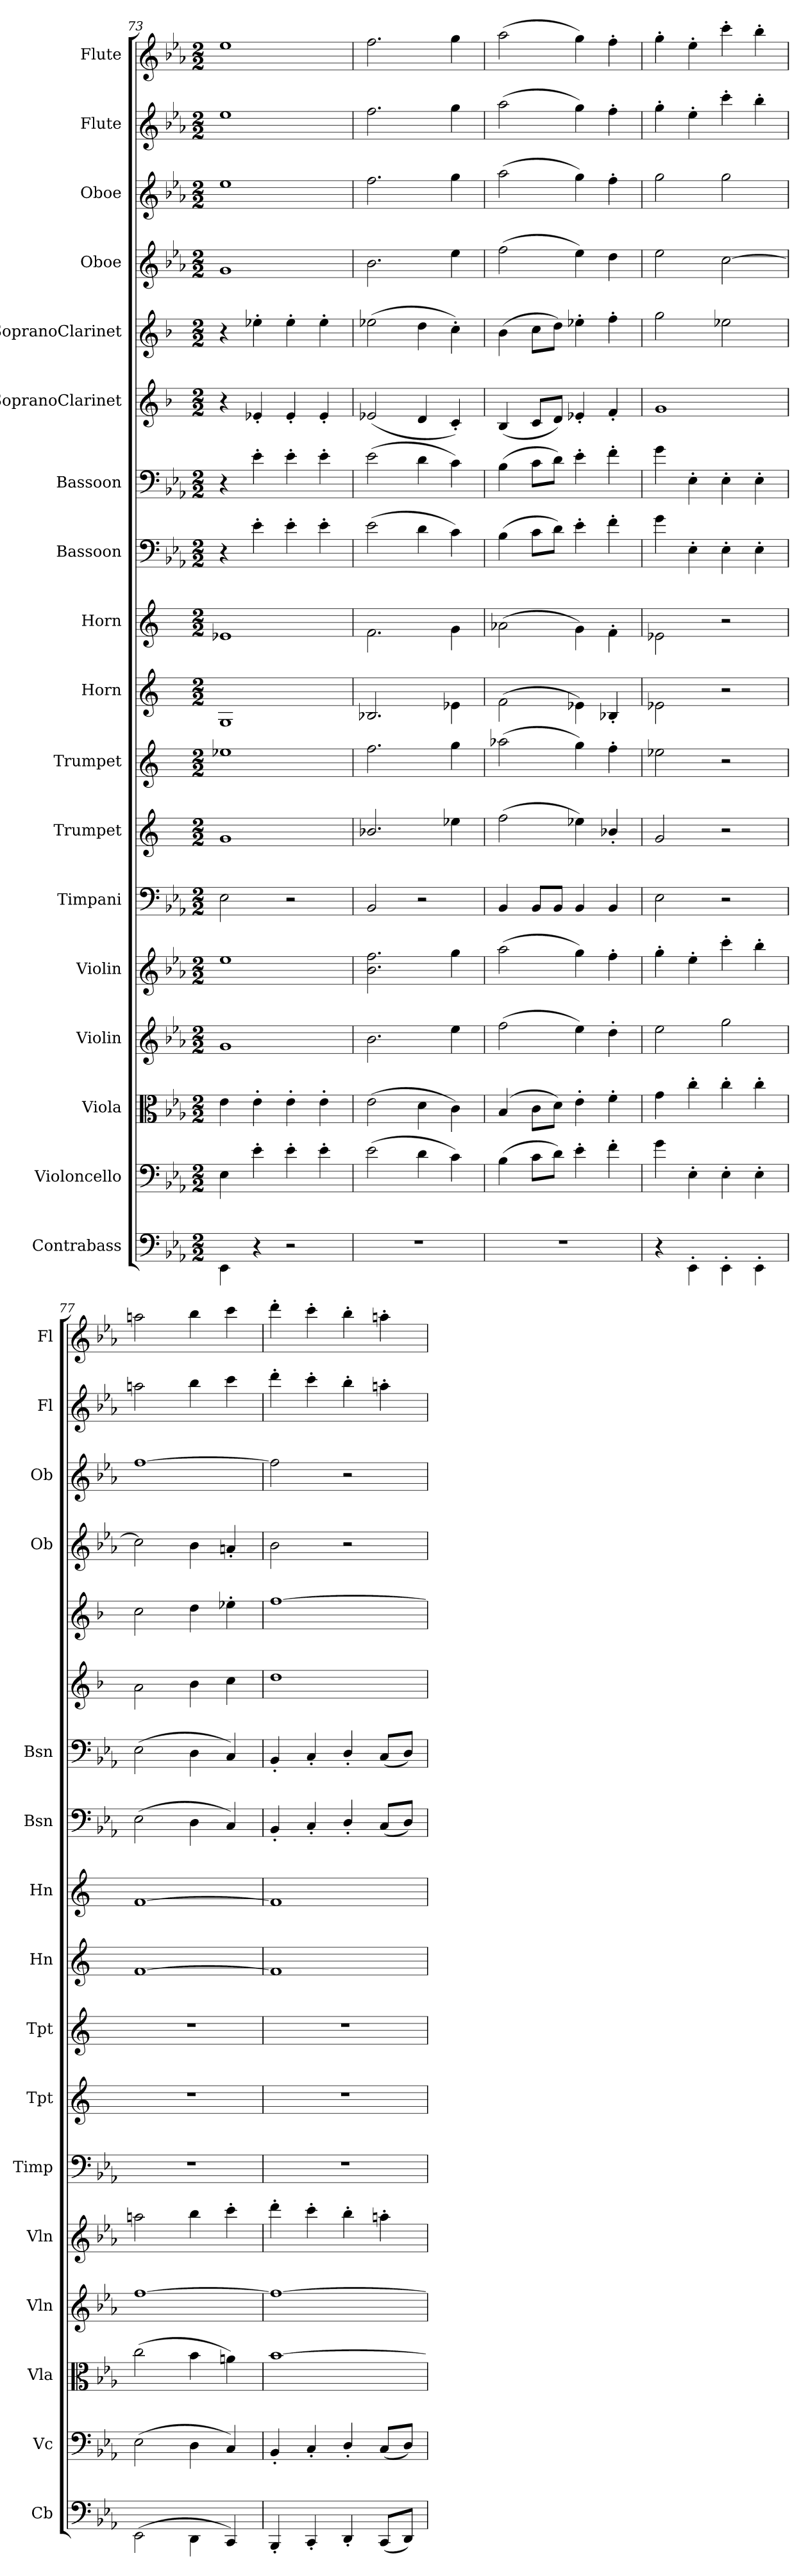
**kern	**kern	**kern	**kern	**kern	**kern	**kern	**kern	**kern	**kern	**kern	**kern	**kern	**kern	**kern	**kern	**kern	**kern
*part18	*part17	*part16	*part15	*part14	*part13	*part12	*part11	*part10	*part9	*part8	*part7	*part6	*part5	*part4	*part3	*part2	*part1
*staff18	*staff17	*staff16	*staff15	*staff14	*staff13	*staff12	*staff11	*staff10	*staff9	*staff8	*staff7	*staff6	*staff5	*staff4	*staff3	*staff2	*staff1
*I"Contrabass	*I"Violoncello	*I"Viola	*I"Violin	*I"Violin	*I"Timpani	*I"Trumpet	*I"Trumpet	*I"Horn	*I"Horn	*I"Bassoon	*I"Bassoon	*I"SopranoClarinet	*I"SopranoClarinet	*I"Oboe	*I"Oboe	*I"Flute	*I"Flute
*I'Cb	*I'Vc	*I'Vla	*I'Vln	*I'Vln	*I'Timp	*I'Tpt	*I'Tpt	*I'Hn	*I'Hn	*I'Bsn	*I'Bsn	*	*	*I'Ob	*I'Ob	*I'Fl	*I'Fl
*clefF4	*clefF4	*clefC3	*clefG2	*clefG2	*clefF4	*clefG2	*clefG2	*clefG2	*clefG2	*clefF4	*clefF4	*clefG2	*clefG2	*clefG2	*clefG2	*clefG2	*clefG2
*k[b-e-a-]	*k[b-e-a-]	*k[b-e-a-]	*k[b-e-a-]	*k[b-e-a-]	*k[b-e-a-]	*k[]	*k[]	*k[]	*k[]	*k[b-e-a-]	*k[b-e-a-]	*k[b-]	*k[b-]	*k[b-e-a-]	*k[b-e-a-]	*k[b-e-a-]	*k[b-e-a-]
*M2/2	*M2/2	*M2/2	*M2/2	*M2/2	*M2/2	*M2/2	*M2/2	*M2/2	*M2/2	*M2/2	*M2/2	*M2/2	*M2/2	*M2/2	*M2/2	*M2/2	*M2/2
=73	=73	=73	=73	=73	=73	=73	=73	=73	=73	=73	=73	=73	=73	=73	=73	=73	=73
4EE-\	4E-\	4e-\	1g/	1ee-\	2E-\	1g/	1ee-X\	1G/	1e-X\	4r	4r	4r	4r	1g/	1ee-\	1ee-\	1ee-\
4r	4e-'\	4e-'\	.	.	.	.	.	.	.	4e-'\	4e-'\	4e-X'/	4ee-X'\	.	.	.	.
2r	4e-'\	4e-'\	.	.	2r	.	.	.	.	4e-'\	4e-'\	4e-'/	4ee-'\	.	.	.	.
.	4e-'\	4e-'\	.	.	.	.	.	.	.	4e-'\	4e-'\	4e-'/	4ee-'\	.	.	.	.
=74	=74	=74	=74	=74	=74	=74	=74	=74	=74	=74	=74	=74	=74	=74	=74	=74	=74
1r	(2e-\	(2e-\	2.b-\	2.b-\ 2.ff\	2BB-/	2.b-X/	2.ff\	2.B-X/	2.f\	(2e-\	(2e-\	(2e-X/	(2ee-X\	2.b-\	2.ff\	2.ff\	2.ff\
.	4d\	4d\	.	.	2r	.	.	.	.	4d\	4d\	4d/	4dd\	.	.	.	.
.	4c\)	4c\)	4ee-\	4gg\	.	4ee-X\	4gg\	4e-X\	4g\	4c\)	4c\)	4c'/)	4cc'\)	4ee-\	4gg\	4gg\	4gg\
=75	=75	=75	=75	=75	=75	=75	=75	=75	=75	=75	=75	=75	=75	=75	=75	=75	=75
1r	(4B-\	(4B-/	(2ff\	(2aa-\	4BB-/	(2ff\	(2aa-X\	(2f\	(2a-X\	(4B-\	(4B-\	(4B-/	(4b-\	(2ff\	(2aa-\	(2aa-\	(2aa-\
.	8c\L	8c\L	.	.	8BB-/L	.	.	.	.	8c\L	8c\L	8c/L	8cc\L	.	.	.	.
.	8d\J)	8d\J)	.	.	8BB-/J	.	.	.	.	8d\J)	8d\J)	8d/J)	8dd\J)	.	.	.	.
.	4e-'\	4e-'\	4ee-\)	4gg\)	4BB-/	4ee-X\)	4gg\)	4e-X\)	4g\)	4e-'\	4e-'\	4e-X'/	4ee-X'\	4ee-\)	4gg\)	4gg\)	4gg\)
.	4f'\	4f'\	4dd'\	4ff'\	4BB-/	4b-X'/	4ff'\	4B-X'/	4f'\	4f'\	4f'\	4f'/	4ff'\	4dd\	4ff'\	4ff'\	4ff'\
=76	=76	=76	=76	=76	=76	=76	=76	=76	=76	=76	=76	=76	=76	=76	=76	=76	=76
4r	4g\	4g\	2ee-\	4gg'\	2E-\	2g/	2ee-X\	2e-X\	2e-X\	4g\	4g\	1g/	2gg\	2ee-\	2gg\	4gg'\	4gg'\
4EE-'\	4E-'\	4cc'\	.	4ee-'\	.	.	.	.	.	4E-'\	4E-'\	.	.	.	.	4ee-'\	4ee-'\
4EE-'\	4E-'\	4cc'\	2gg\	4ccc'\	2r	2r	2r	2r	2r	4E-'\	4E-'\	.	2ee-X\	[2cc\	2gg\	4ccc'\	4ccc'\
4EE-'\	4E-'\	4cc'\	.	4bb-'\	.	.	.	.	.	4E-'\	4E-'\	.	.	.	.	4bb-'\	4bb-'\
=77	=77	=77	=77	=77	=77	=77	=77	=77	=77	=77	=77	=77	=77	=77	=77	=77	=77
(2EE-\	(2E-\	(2cc\	[1ff\	2aan\	1r	1r	1r	[1f\	[1f\	(2E-\	(2E-\	2a\	2cc\	2cc\]	[1ff\	2aan\	2aan\
4DD\	4D\	4b-\	.	4bb-\	.	.	.	.	.	4D\	4D\	4b-\	4dd\	4b-\	.	4bb-\	4bb-\
4CC/)	4C/)	4an\)	.	4ccc'\	.	.	.	.	.	4C/)	4C/)	4cc\	4ee-X'\	4an'/	.	4ccc\	4ccc\
=78	=78	=78	=78	=78	=78	=78	=78	=78	=78	=78	=78	=78	=78	=78	=78	=78	=78
4BBB-'/	4BB-'/	[1b-\	1ff\_	4ddd'\	1r	1r	1r	1f\]	1f\]	4BB-'/	4BB-'/	1dd\	[1ff\	2b-\	2ff\]	4ddd'\	4ddd'\
4CC'/	4C'/	.	.	4ccc'\	.	.	.	.	.	4C'/	4C'/	.	.	.	.	4ccc'\	4ccc'\
4DD'/	4D'/	.	.	4bb-'\	.	.	.	.	.	4D'/	4D'/	.	.	2r	2r	4bb-'\	4bb-'\
(8CC/L	(8C/L	.	.	4aan'\	.	.	.	.	.	(8C/L	(8C/L	.	.	.	.	4aan'\	4aan'\
8DD/J)	8D/J)	.	.	.	.	.	.	.	.	8D/J)	8D/J)	.	.	.	.	.	.
=	=	=	=	=	=	=	=	=	=	=	=	=	=	=	=	=	=
*-	*-	*-	*-	*-	*-	*-	*-	*-	*-	*-	*-	*-	*-	*-	*-	*-	*-
